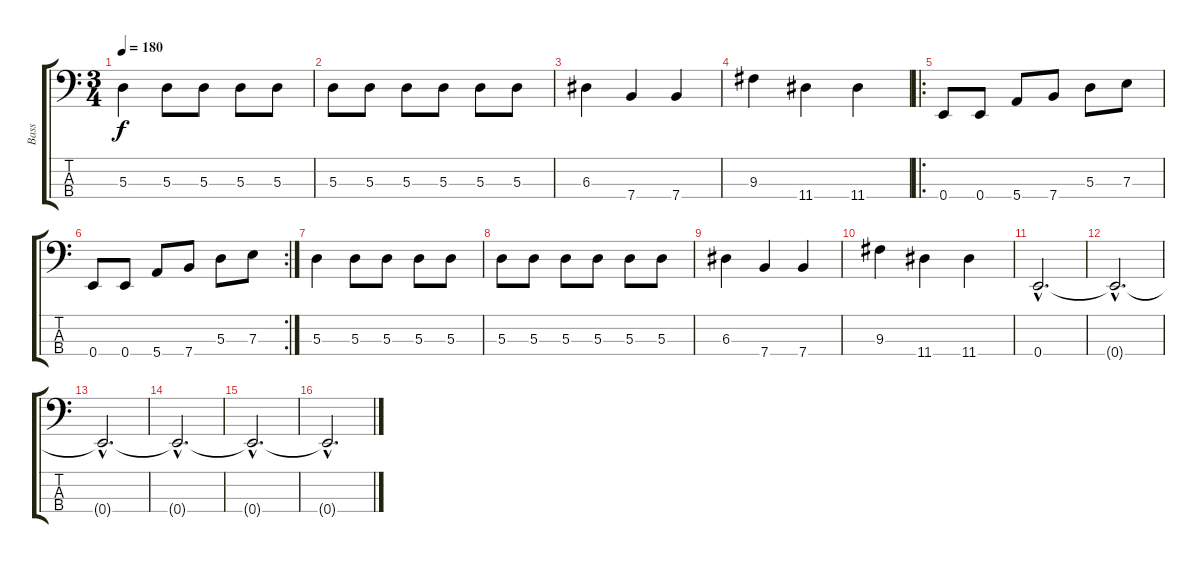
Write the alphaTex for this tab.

\track ("Bass" "Bass") {instrument electricbassfinger}
\staff {score tabs}
\tuning (G2 D2 A1 E1) {hide}
\ts (3 4)
\tempo 180
\clef f4
\ks c
5.3.4{dy f} 5.3.8 5.3.8 5.3.8 5.3.8 |
5.3.8 5.3.8 5.3.8 5.3.8 5.3.8 5.3.8 |
6.3.4 7.4.4 7.4.4 |
9.3.4 11.4.4 11.4.4 |
\ro
0.4.8 0.4.8 5.4.8 7.4.8 5.3.8 7.3.8 |
\rc 2
0.4.8 0.4.8 5.4.8 7.4.8 5.3.8 7.3.8 |
5.3.4 5.3.8 5.3.8 5.3.8 5.3.8 |
5.3.8 5.3.8 5.3.8 5.3.8 5.3.8 5.3.8 |
6.3.4 7.4.4 7.4.4 |
9.3.4 11.4.4 11.4.4 |
0.4{hac}.2{d} |
0.4{hac t}.2{d} |
0.4{hac t}.2{d} |
0.4{hac t}.2{d} |
0.4{hac t}.2{d} |
0.4{hac t}.2{d}
